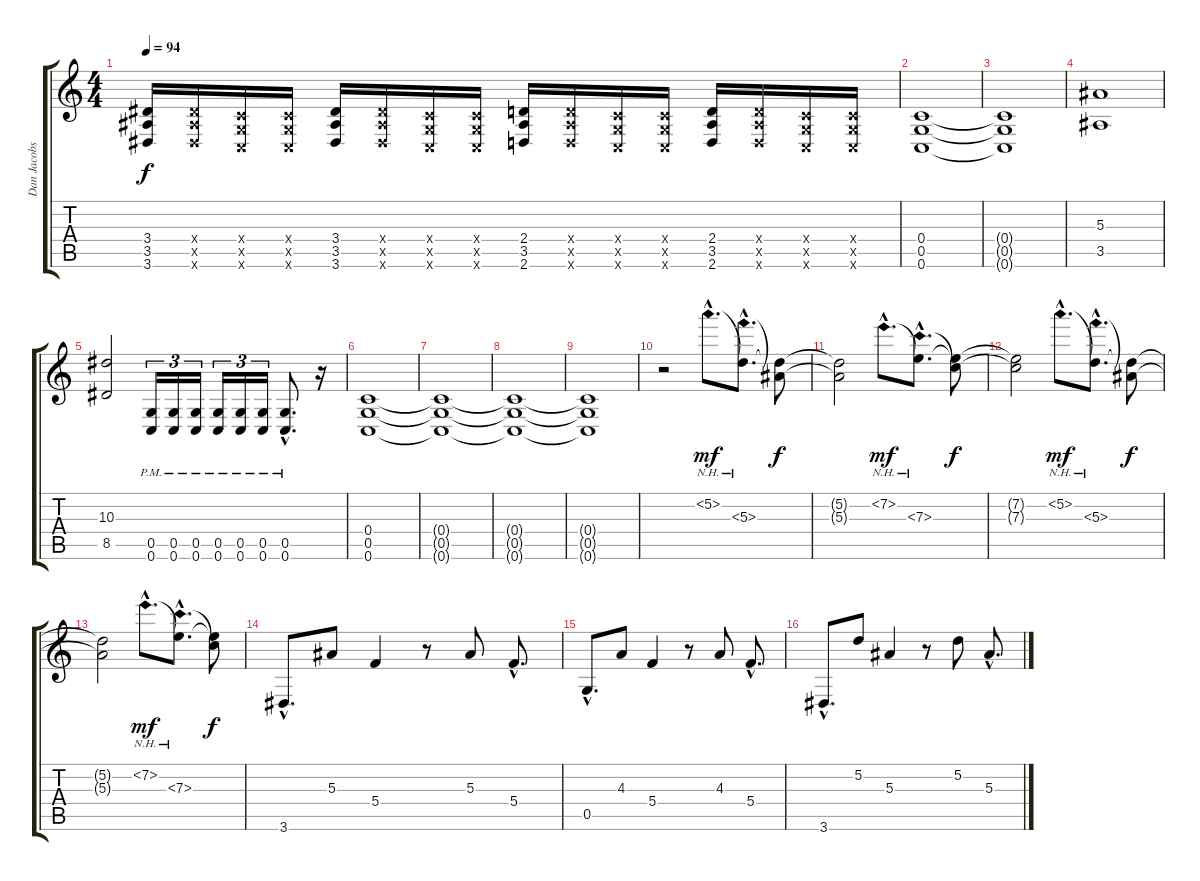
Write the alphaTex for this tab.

\track ("Dan Jacobs      (lead)" "Dan Jacobs") {instrument distortionguitar}
\staff {score tabs}
\tuning (D4 A3 F3 C3 G2 C2) {hide}
\ts (4 4)
\tempo 94
\clef g2
\ks c
(3.4 3.5 3.6).16{dy f} (3.4{x} 3.5{x} 3.6{x}).16 (0.4{x} 0.5{x} 0.6{x}).16 (0.4{x} 0.5{x} 0.6{x}).16 (3.4 3.5 3.6).16 (3.4{x} 3.5{x} 3.6{x}).16 (0.4{x} 0.5{x} 0.6{x}).16 (0.4{x} 0.5{x} 0.6{x}).16 (2.4 3.5 2.6).16 (2.4{x} 3.5{x} 2.6{x}).16 (0.4{x} 0.5{x} 0.6{x}).16 (0.4{x} 0.5{x} 0.6{x}).16 (2.4 3.5 2.6).16 (2.4{x} 3.5{x} 2.6{x}).16 (0.4{x} 0.5{x} 0.6{x}).16 (0.4{x} 0.5{x} 0.6{x}).16 |
(0.4 0.5 0.6).1 |
(0.4{t} 0.5{t} 0.6{t}).1 |
(5.3 3.5).1 |
(10.3 8.5).2 (0.5{pm} 0.6).16{tu (3 2)} (0.5{pm} 0.6).16{tu (3 2)} (0.5{pm} 0.6).16{tu (3 2)} (0.5{pm} 0.6).16{tu (3 2)} (0.5{pm} 0.6).16{tu (3 2)} (0.5{pm} 0.6).16{tu (3 2)} (0.5{hac pm} 0.6{hac}).8{d} r.16 |
(0.4 0.5 0.6).1 |
(0.4{t} 0.5{t} 0.6{t}).1 |
(0.4{t} 0.5{t} 0.6{t}).1 |
(0.4{t} 0.5{t} 0.6{t}).1 |
r.2 5.2{nh hac}.8{d dy mf} (5.2{hac t} 5.3{nh hac}).8{d} (5.2{t} 5.3{t}).8{dy f} |
(5.2{t} 5.3{t}).2 7.2{nh hac}.8{d dy mf} (7.2{hac t} 7.3{nh hac}).8{d} (7.2{t} 7.3{t}).8{dy f} |
(7.2{t} 7.3{t}).2 5.2{nh hac}.8{d dy mf} (5.2{hac t} 5.3{nh hac}).8{d} (5.2{t} 5.3{t}).8{dy f} |
(5.2{t} 5.3{t}).2 7.2{nh hac}.8{d dy mf} (7.2{hac t} 7.3{nh hac}).8{d} (7.2{t} 7.3{t}).8{dy f} |
3.6{hac}.8{d} 5.3.8 5.4.4 r.8 5.3.8 5.4{hac}.8{d} |
0.5{hac}.8{d} 4.3.8 5.4.4 r.8 4.3.8 5.4{hac}.8{d} |
3.6{hac}.8{d} 5.2.8 5.3.4 r.8 5.2.8 5.3{hac}.8{d}
